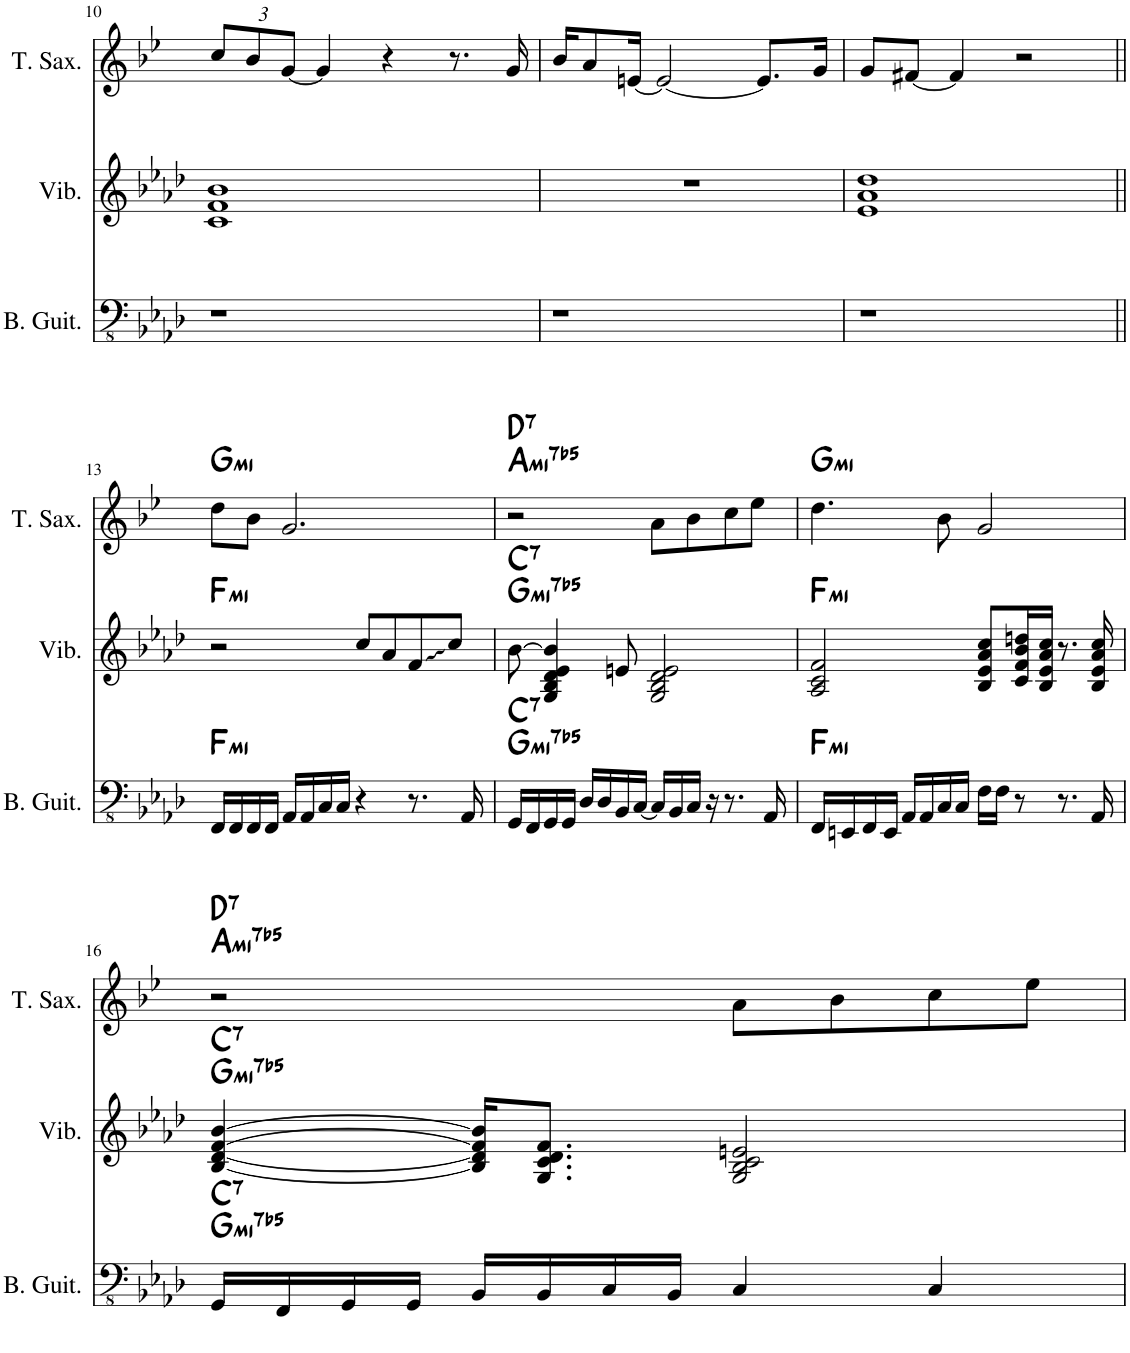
**kern	**harte	**kern	**harte	**kern	**harte
*part3	*part3	*part2	*part2	*part1	*part1
*staff3	*	*staff2	*	*staff1	*
*I"Bass Guitar	*	*I"Vibraphone	*	*I"Tenor Saxophone	*
*I'B. Guit.	*	*I'Vib.	*	*I'T. Sax.	*
!!LO:PB:g=z
*clefFv4	*	*clefG2	*	*clefG2	*
*	*	*	*	*Trd8c14	*
*k[b-e-a-d-]	*	*k[b-e-a-d-]	*	*k[b-e-]	*
*M4/4	*	*M4/4	*	*M4/4	*
*	*	*	*	*Xbrackettup	*
=10	=10	=10	=10	=10	=10
1r	.	1c 1f 1b-	.	12cc/L	.
.	.	.	.	12b-/	.
.	.	.	.	[12g/J	.
.	.	.	.	4g/]	.
.	.	.	.	4r	.
.	.	.	.	8.r	.
.	.	.	.	16g/	.
=11	=11	=11	=11	=11	=11
1r	.	1r	.	16b-/KL	.
.	.	.	.	8a/	.
.	.	.	.	[16en/Jk	.
.	.	.	.	2e/_	.
.	.	.	.	8.e/L]	.
.	.	.	.	16g/Jk	.
=12	=12	=12	=12	=12	=12
1r	.	1e- 1a- 1dd-	.	8g/L	.
.	.	.	.	[8f#X/J	.
.	.	.	.	4f#/]	.
.	.	.	.	2r	.
!!LO:LB:g=z
=13||	=13||	=13||	=13||	=13||	=13||
!	!LO:H:kt=m	!	!LO:H:kt=m	!	!LO:H:kt=m
16FFF/LL	F:min	2r	F:min	8dd\L	G:min
16FFF/	.	.	.	.	.
16FFF/	.	.	.	8b-\J	.
16FFF/JJ	.	.	.	.	.
16AAA-/LL	.	.	.	2.g/	.
16AAA-/	.	.	.	.	.
16CC/	.	.	.	.	.
16CC/JJ	.	.	.	.	.
4r	.	8cc/L	.	.	.
.	.	8a-/	.	.	.
8.r	.	8f/	.	.	.
.	.	8cc/J	.	.	.
16AAA-/	.	.	.	.	.
=14	=14	=14	=14	=14	=14
!	!LO:H:n=1:kt=m7b5	!	!	!	!
!	!LO:H:n=2:kt=7	!	!LO:H:n=1:kt=m7b5	!	!
!	!	!	!LO:H:n=2:kt=7	!	!LO:H:n=1:kt=m7b5
!	!	!	!	!	!LO:H:n=2:kt=7
16GGG/LL	G:hdim7 C:7	[8b-\	G:hdim7 C:7	2r	A:hdim7 D:7
16FFF/	.	.	.	.	.
16GGG/	.	4G/ 4B-/ 4d-/ 4e-/ 4b-/]	.	.	.
16GGG/JJ	.	.	.	.	.
16DD-/LL	.	.	.	.	.
16DD-/	.	.	.	.	.
16BBB-/	.	8en/	.	.	.
[16CC/JJ	.	.	.	.	.
16CC/LL]	.	2G/ 2B-/ 2d-/ 2e/	.	8a\L	.
16BBB-/	.	.	.	.	.
16CC/JJ	.	.	.	8b-\	.
16r	.	.	.	.	.
8.r	.	.	.	8cc\	.
.	.	.	.	8ee-\J	.
16AAA-/	.	.	.	.	.
=15	=15	=15	=15	=15	=15
!	!LO:H:kt=m	!	!LO:H:kt=m	!	!LO:H:kt=m
16FFF/LL	F:min	2A-/ 2c/ 2f/	F:min	4.dd\	G:min
16EEEn/	.	.	.	.	.
16FFF/	.	.	.	.	.
16EEE/JJ	.	.	.	.	.
16AAA-/LL	.	.	.	.	.
16AAA-/	.	.	.	.	.
16CC/	.	.	.	8b-\	.
16CC/JJ	.	.	.	.	.
16FF\LL	.	8B-/ 8e-/ 8a-/ 8cc/L	.	2g/	.
16FF\JJ	.	.	.	.	.
8r	.	16c/ 16f/ 16b-/ 16ddn/L	.	.	.
.	.	16B-/ 16e-/ 16a-/ 16cc/JJ	.	.	.
8.r	.	8.r	.	.	.
16AAA-/	.	16B-/ 16e-/ 16a-/ 16cc/	.	.	.
!!LO:LB:g=z
=16	=16	=16	=16	=16	=16
!	!LO:H:n=1:kt=m7b5	!	!	!	!
!	!LO:H:n=2:kt=7	!	!LO:H:n=1:kt=m7b5	!	!
!	!	!	!LO:H:n=2:kt=7	!	!LO:H:n=1:kt=m7b5
!	!	!	!	!	!LO:H:n=2:kt=7
16GGG/LL	G:hdim7 C:7	[4B-/ [4d-/ [4f/ [4b-/	G:hdim7 C:7	2r	A:hdim7 D:7
16FFF/	.	.	.	.	.
16GGG/	.	.	.	.	.
16GGG/JJ	.	.	.	.	.
16BBB-/LL	.	16B-/] 16d-/] 16f/] 16b-/]KL	.	.	.
16BBB-/	.	8.G/ 8.c/ 8.d-/ 8.f/J	.	.	.
16CC/	.	.	.	.	.
16BBB-/JJ	.	.	.	.	.
4CC/	.	2G/ 2B-/ 2c/ 2en/	.	8a\L	.
.	.	.	.	8b-\	.
4CC/	.	.	.	8cc\	.
.	.	.	.	8ee-\J	.
=	=	=	=	=	=
*-	*-	*-	*-	*-	*-
